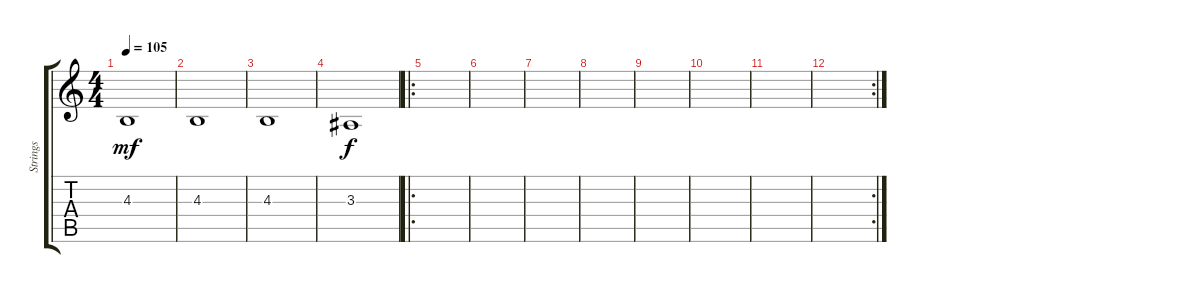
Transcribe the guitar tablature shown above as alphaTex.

\track ("Strings" "Strings") {instrument stringensemble2 bank 255}
\staff {score tabs}
\tuning (E4 B3 G3 D3 A2 E2) {hide}
\ts (4 4)
\tempo 105
\clef g2
\ks c
4.3.1{dy mf} |
4.3.1 |
4.3.1 |
3.3.1{dy f} |
\ro
|
|
|
|
|
|
|
\rc 2
